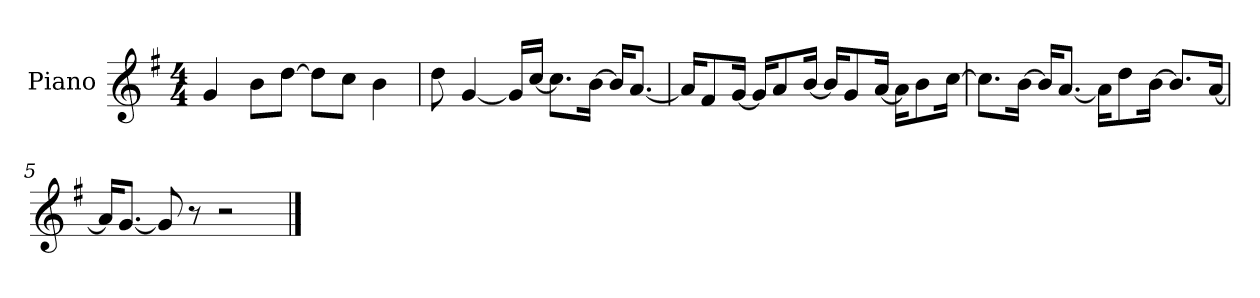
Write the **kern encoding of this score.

**kern
*part1
*staff1
*I"Piano
*I'P-no
*clefG2
*k[f#]
*M4/4
*MM90
=1
4g/
8b\L
[8dd\J
8dd\L]
8cc\J
4b\
=2
8dd\
[4g/
16g/LL]
[16cc/JJ
8.cc\L]
[16b\Jk
16b/KL]
[8.a/J
=3
16a/KL]
8f#/
[16g/Jk
16g/KL]
8a/
[16b/Jk
16b/KL]
8g/
[16a/Jk
16a\KL]
8b\
[16cc\Jk
=4
8.cc\L]
[16b\Jk
16b/KL]
[8.a/J
16a\KL]
8dd\
[16b\Jk
8.b/L]
[16a/Jk
!!LO:LB:g=z
=5
16a/KL]
[8.g/J
8g/]
8r
2r
==
*-
